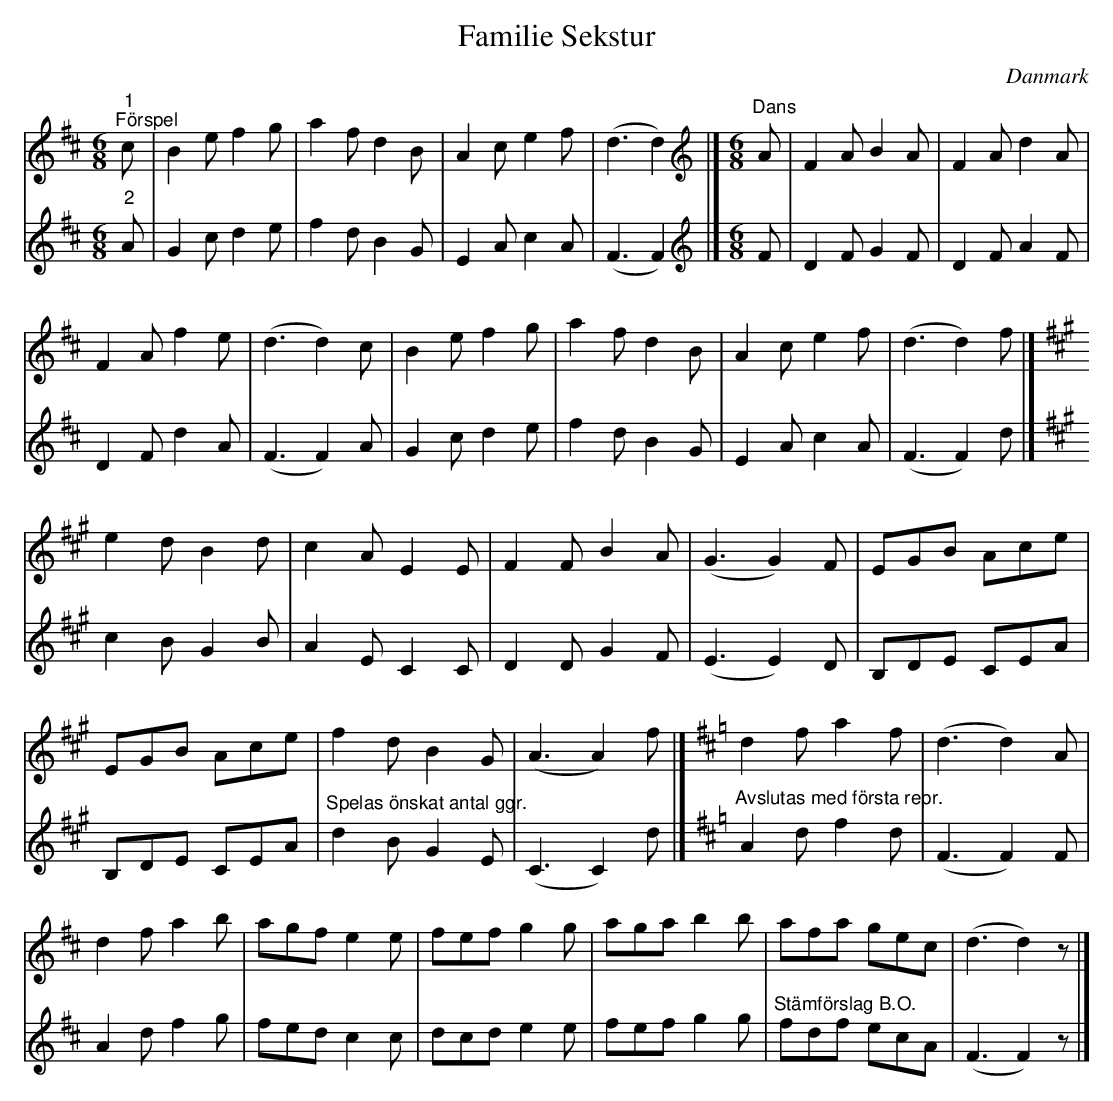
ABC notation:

X:1
T:Familie Sekstur
O:Danmark
L:1/8
M:6/8
K:D
V:1
"^1""^Förspel" c | B2 e f2 g | a2 f d2 B | A2 c e2 f | (d3 d2) |][K:D][M:6/8][K:treble]"^Dans" A | F2 A B2 A | F2 A d2 A |
F2 A f2 e | (d3 d2) c | B2 e f2 g | a2 f d2 B | A2 c e2 f | (d3 d2) f |]
[K:A] e2 d B2 d | c2 A E2 E | F2 F B2 A | (G3 G2) F | EGB Ace |
EGB Ace | f2 d B2 G | (A3 A2) f |] [K:D] d2 f a2 f | (d3 d2) A |
d2 f a2 b | agf e2 e | fef g2 g | aga b2 b | afa gec | (d3 d2) z |]
V:2
"^2" A | G2 c d2 e | f2 d B2 G | E2 A c2 A | (F3 F2) |][K:D][M:6/8][K:treble] F | D2 F G2 F |
D2 F A2 F | D2 F d2 A | (F3 F2) A | G2 c d2 e | f2 d B2 G | E2 A c2 A | (F3 F2) d |]
[K:A] c2 B G2 B | A2 E C2 C | D2 D G2 F | (E3 E2) D | B,DE CEA | B,DE CEA |"^Spelas önskat antal ggr." d2 B G2 E |
 (C3 C2) d |][K:D] "^Avslutas med första repr." A2 d f2 d | (F3 F2) F |
A2 d f2 g | fed c2 c | dcd e2 e | fef g2 g | "^Stämförslag B.O." fdf ecA | (F3 F2) z |]
